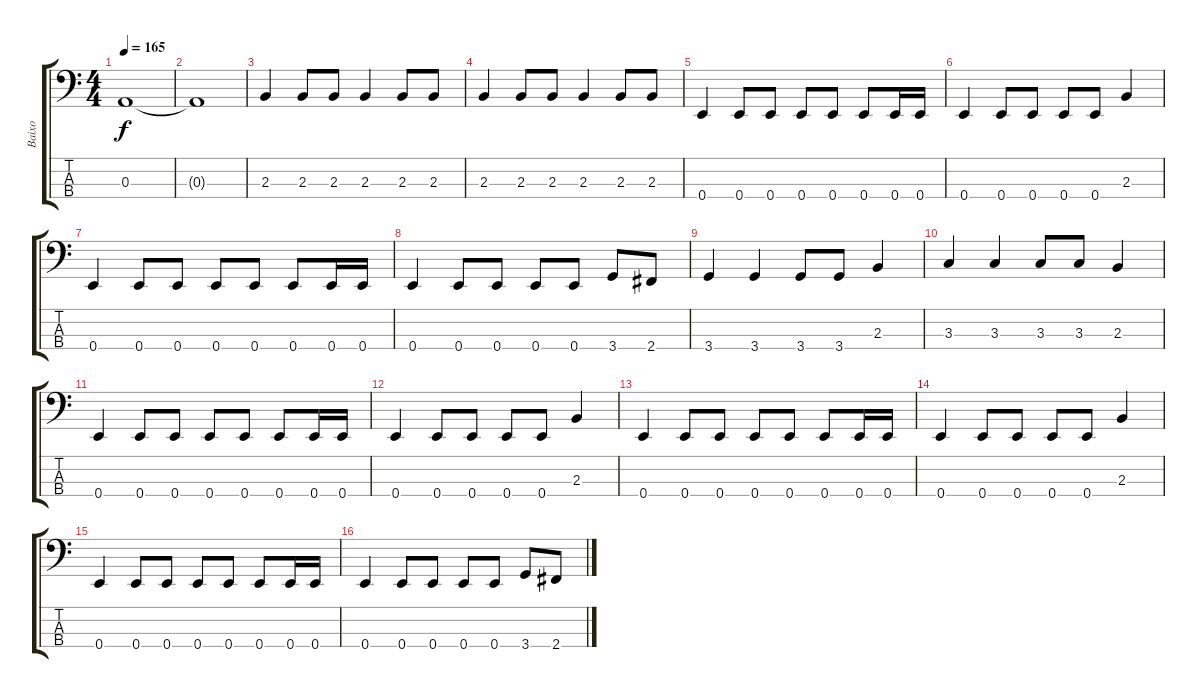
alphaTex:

\track ("Baixo" "Baixo") {instrument electricbassfinger}
\staff {score tabs}
\tuning (G2 D2 A1 E1) {hide}
\ts (4 4)
\tempo 165
\clef f4
\ks c
0.3.1{dy f} |
0.3{t}.1 |
2.3.4 2.3.8 2.3.8 2.3.4 2.3.8 2.3.8 |
2.3.4 2.3.8 2.3.8 2.3.4 2.3.8 2.3.8 |
0.4.4 0.4.8 0.4.8 0.4.8 0.4.8 0.4.8 0.4.16 0.4.16 |
0.4.4 0.4.8 0.4.8 0.4.8 0.4.8 2.3.4 |
0.4.4 0.4.8 0.4.8 0.4.8 0.4.8 0.4.8 0.4.16 0.4.16 |
0.4.4 0.4.8 0.4.8 0.4.8 0.4.8 3.4.8 2.4.8 |
3.4.4 3.4.4 3.4.8 3.4.8 2.3.4 |
3.3.4 3.3.4 3.3.8 3.3.8 2.3.4 |
0.4.4 0.4.8 0.4.8 0.4.8 0.4.8 0.4.8 0.4.16 0.4.16 |
0.4.4 0.4.8 0.4.8 0.4.8 0.4.8 2.3.4 |
0.4.4 0.4.8 0.4.8 0.4.8 0.4.8 0.4.8 0.4.16 0.4.16 |
0.4.4 0.4.8 0.4.8 0.4.8 0.4.8 2.3.4 |
0.4.4 0.4.8 0.4.8 0.4.8 0.4.8 0.4.8 0.4.16 0.4.16 |
0.4.4 0.4.8 0.4.8 0.4.8 0.4.8 3.4.8 2.4.8
